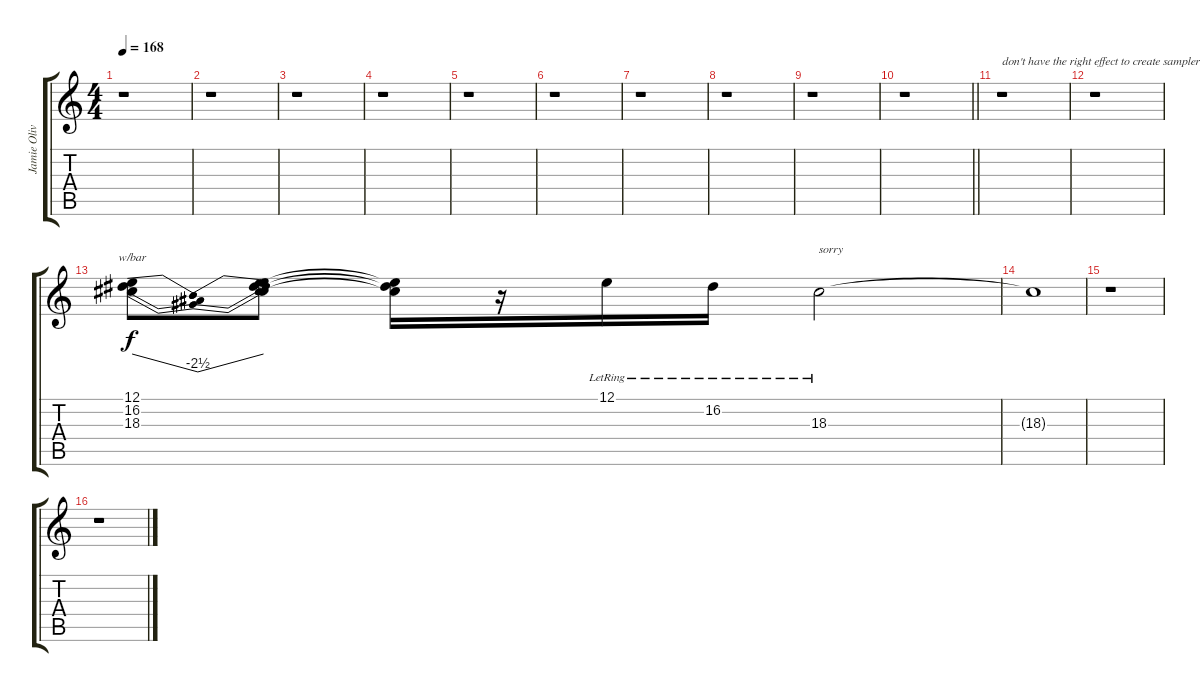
\track ("Jamie Oliver | Sampler" "Jamie Oliv") {instrument fx8scifi}
\staff {score tabs}
\tuning (E4 B3 G3 D3 A2 D2) {hide}
\ts (4 4)
\tempo 168
\clef g2
\ks c
r.1{dy f} |
r.1 |
r.1 |
r.1 |
r.1 |
r.1 |
r.1 |
r.1 |
r.1 |
\barLineRight lightlight
r.1 |
r.1{txt "don't have the right effect to create sampler"} |
r.1 |
(12.1 16.2 18.3).8{tbe (dip default 0 0 30 -10 60 0)} (12.1{t} 16.2{t} 18.3{t}).8 (12.1{t} 16.2{t} 18.3{t}).16 r.16 12.1{lr}.16 16.2{lr}.16 18.3{lr}.2{txt "sorry"} |
18.3{t}.1 |
r.1 |
r.1
